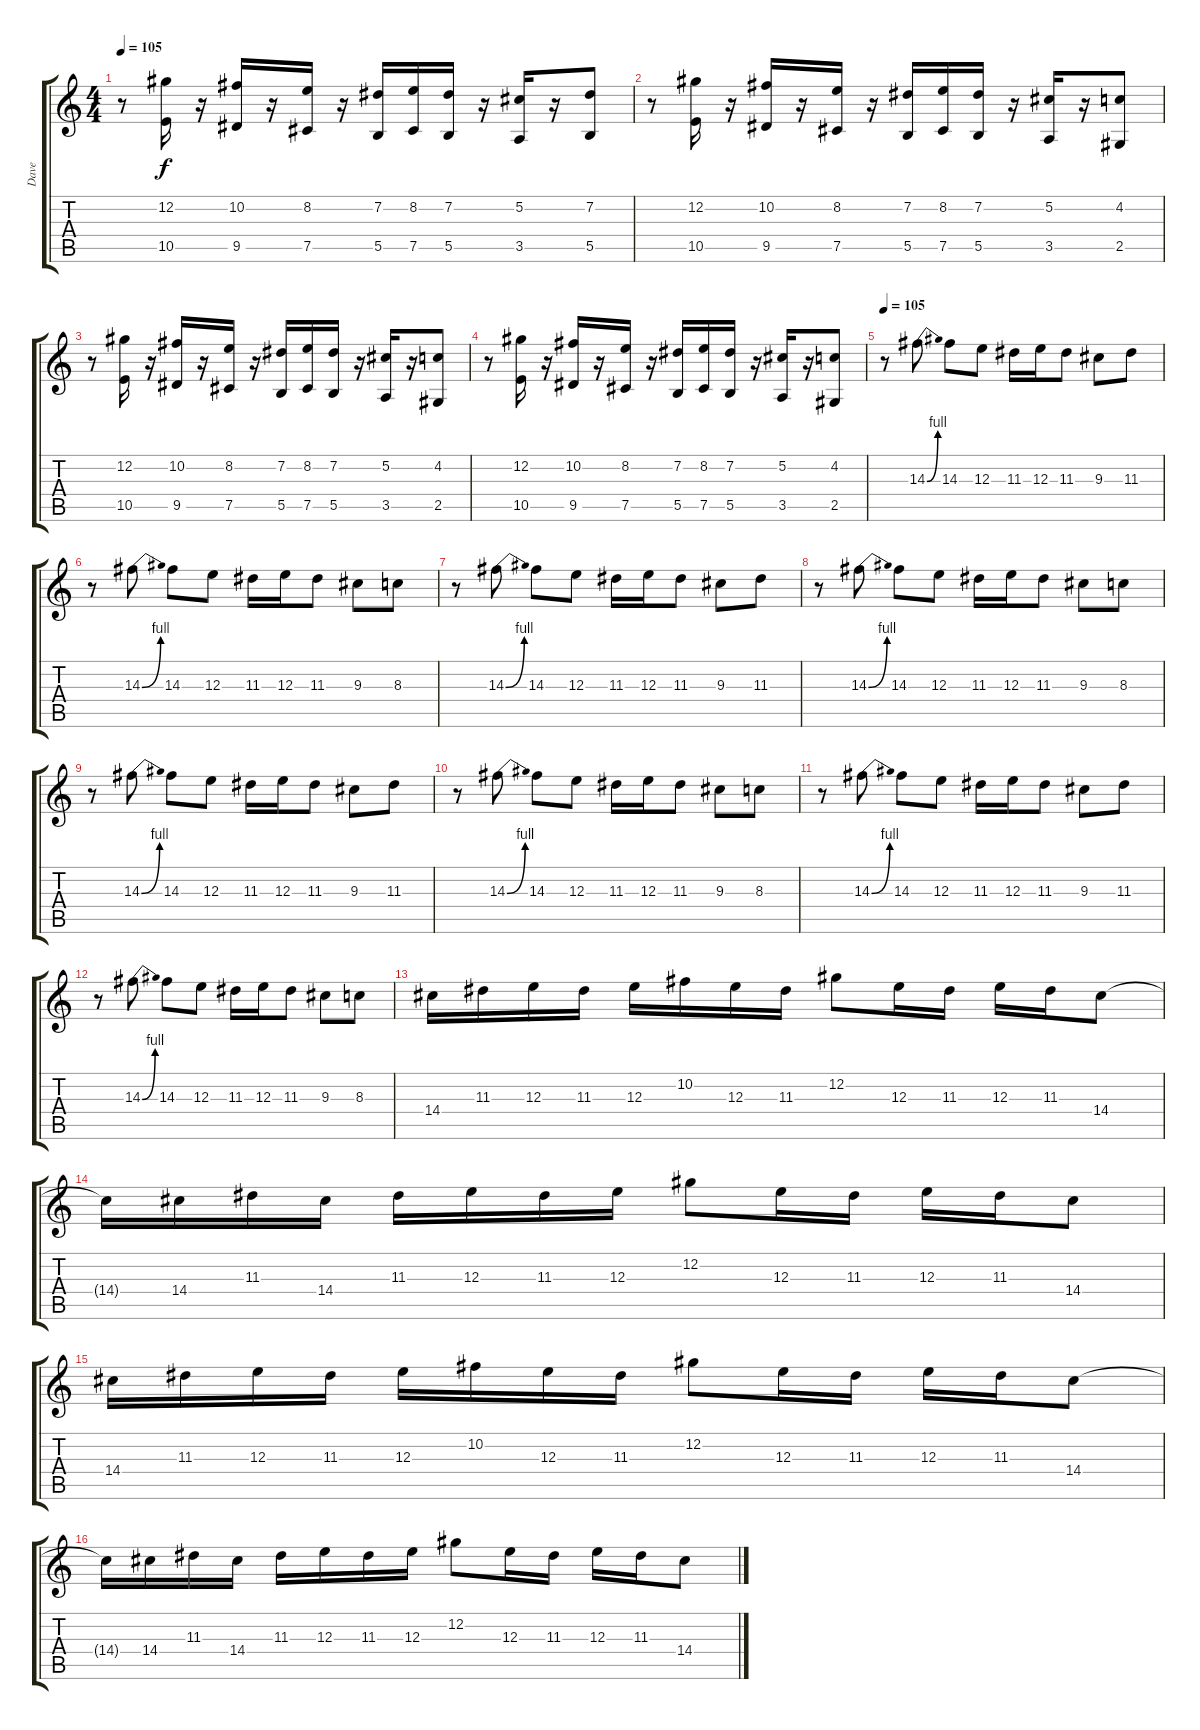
\track ("Dave" "Dave") {instrument distortionguitar}
\staff {score tabs}
\tuning (Db4 Ab3 E3 B2 Gb2 Db2) {hide}
\ts (4 4)
\tempo 105
\clef g2
\ks c
r.8{dy f} (12.2 10.5).16 r.16 (10.2 9.5).16 r.16 (8.2 7.5).16 r.16 (7.2 5.5).16 (8.2 7.5).16 (7.2 5.5).16 r.16 (5.2 3.5).16 r.16 (7.2 5.5).8 |
r.8 (12.2 10.5).16 r.16 (10.2 9.5).16 r.16 (8.2 7.5).16 r.16 (7.2 5.5).16 (8.2 7.5).16 (7.2 5.5).16 r.16 (5.2 3.5).16 r.16 (4.2 2.5).8 |
r.8 (12.2 10.5).16 r.16 (10.2 9.5).16 r.16 (8.2 7.5).16 r.16 (7.2 5.5).16 (8.2 7.5).16 (7.2 5.5).16 r.16 (5.2 3.5).16 r.16 (4.2 2.5).8 |
r.8 (12.2 10.5).16 r.16 (10.2 9.5).16 r.16 (8.2 7.5).16 r.16 (7.2 5.5).16 (8.2 7.5).16 (7.2 5.5).16 r.16 (5.2 3.5).16 r.16 (4.2 2.5).8 |
\tempo 105
r.8 14.3{be (bend 0 0 60 4)}.8 14.3.8 12.3.8 11.3.16 12.3.16 11.3.8 9.3.8 11.3.8 |
r.8 14.3{be (bend 0 0 60 4)}.8 14.3.8 12.3.8 11.3.16 12.3.16 11.3.8 9.3.8 8.3.8 |
r.8 14.3{be (bend 0 0 60 4)}.8 14.3.8 12.3.8 11.3.16 12.3.16 11.3.8 9.3.8 11.3.8 |
r.8 14.3{be (bend 0 0 60 4)}.8 14.3.8 12.3.8 11.3.16 12.3.16 11.3.8 9.3.8 8.3.8 |
r.8 14.3{be (bend 0 0 60 4)}.8 14.3.8 12.3.8 11.3.16 12.3.16 11.3.8 9.3.8 11.3.8 |
r.8 14.3{be (bend 0 0 60 4)}.8 14.3.8 12.3.8 11.3.16 12.3.16 11.3.8 9.3.8 8.3.8 |
r.8 14.3{be (bend 0 0 60 4)}.8 14.3.8 12.3.8 11.3.16 12.3.16 11.3.8 9.3.8 11.3.8 |
r.8 14.3{be (bend 0 0 60 4)}.8 14.3.8 12.3.8 11.3.16 12.3.16 11.3.8 9.3.8 8.3.8 |
14.4.16 11.3.16 12.3.16 11.3.16 12.3.16 10.2.16 12.3.16 11.3.16 12.2.8 12.3.16 11.3.16 12.3.16 11.3.16 14.4.8 |
14.4{t}.16 14.4.16 11.3.16 14.4.16 11.3.16 12.3.16 11.3.16 12.3.16 12.2.8 12.3.16 11.3.16 12.3.16 11.3.16 14.4.8 |
14.4.16 11.3.16 12.3.16 11.3.16 12.3.16 10.2.16 12.3.16 11.3.16 12.2.8 12.3.16 11.3.16 12.3.16 11.3.16 14.4.8 |
14.4{t}.16 14.4.16 11.3.16 14.4.16 11.3.16 12.3.16 11.3.16 12.3.16 12.2.8 12.3.16 11.3.16 12.3.16 11.3.16 14.4.8
